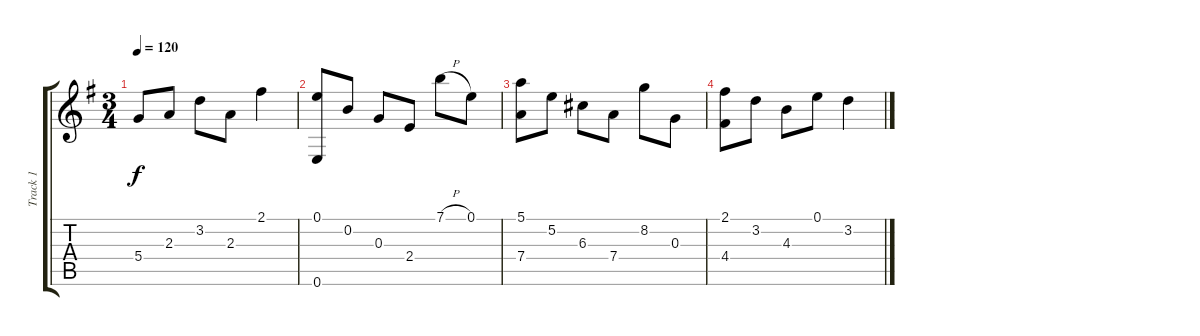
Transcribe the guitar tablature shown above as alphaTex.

\track ("Track 1" "Track 1") {instrument acousticguitarsteel}
\staff {score tabs}
\tuning (E4 B3 G3 D3 A2 E2) {hide}
\ts (3 4)
\tempo 120
\clef g2
\ks eminor
5.4.8{dy f} 2.3.8 3.2.8 2.3.8 2.1.4 |
(0.1 0.6).8 0.2.8 0.3.8 2.4.8 7.1{h}.8 0.1.8 |
(5.1 7.4).8 5.2.8 6.3.8 7.4.8 8.2.8 0.3.8 |
(2.1 4.4).8 3.2.8 4.3.8 0.1.8 3.2.4
